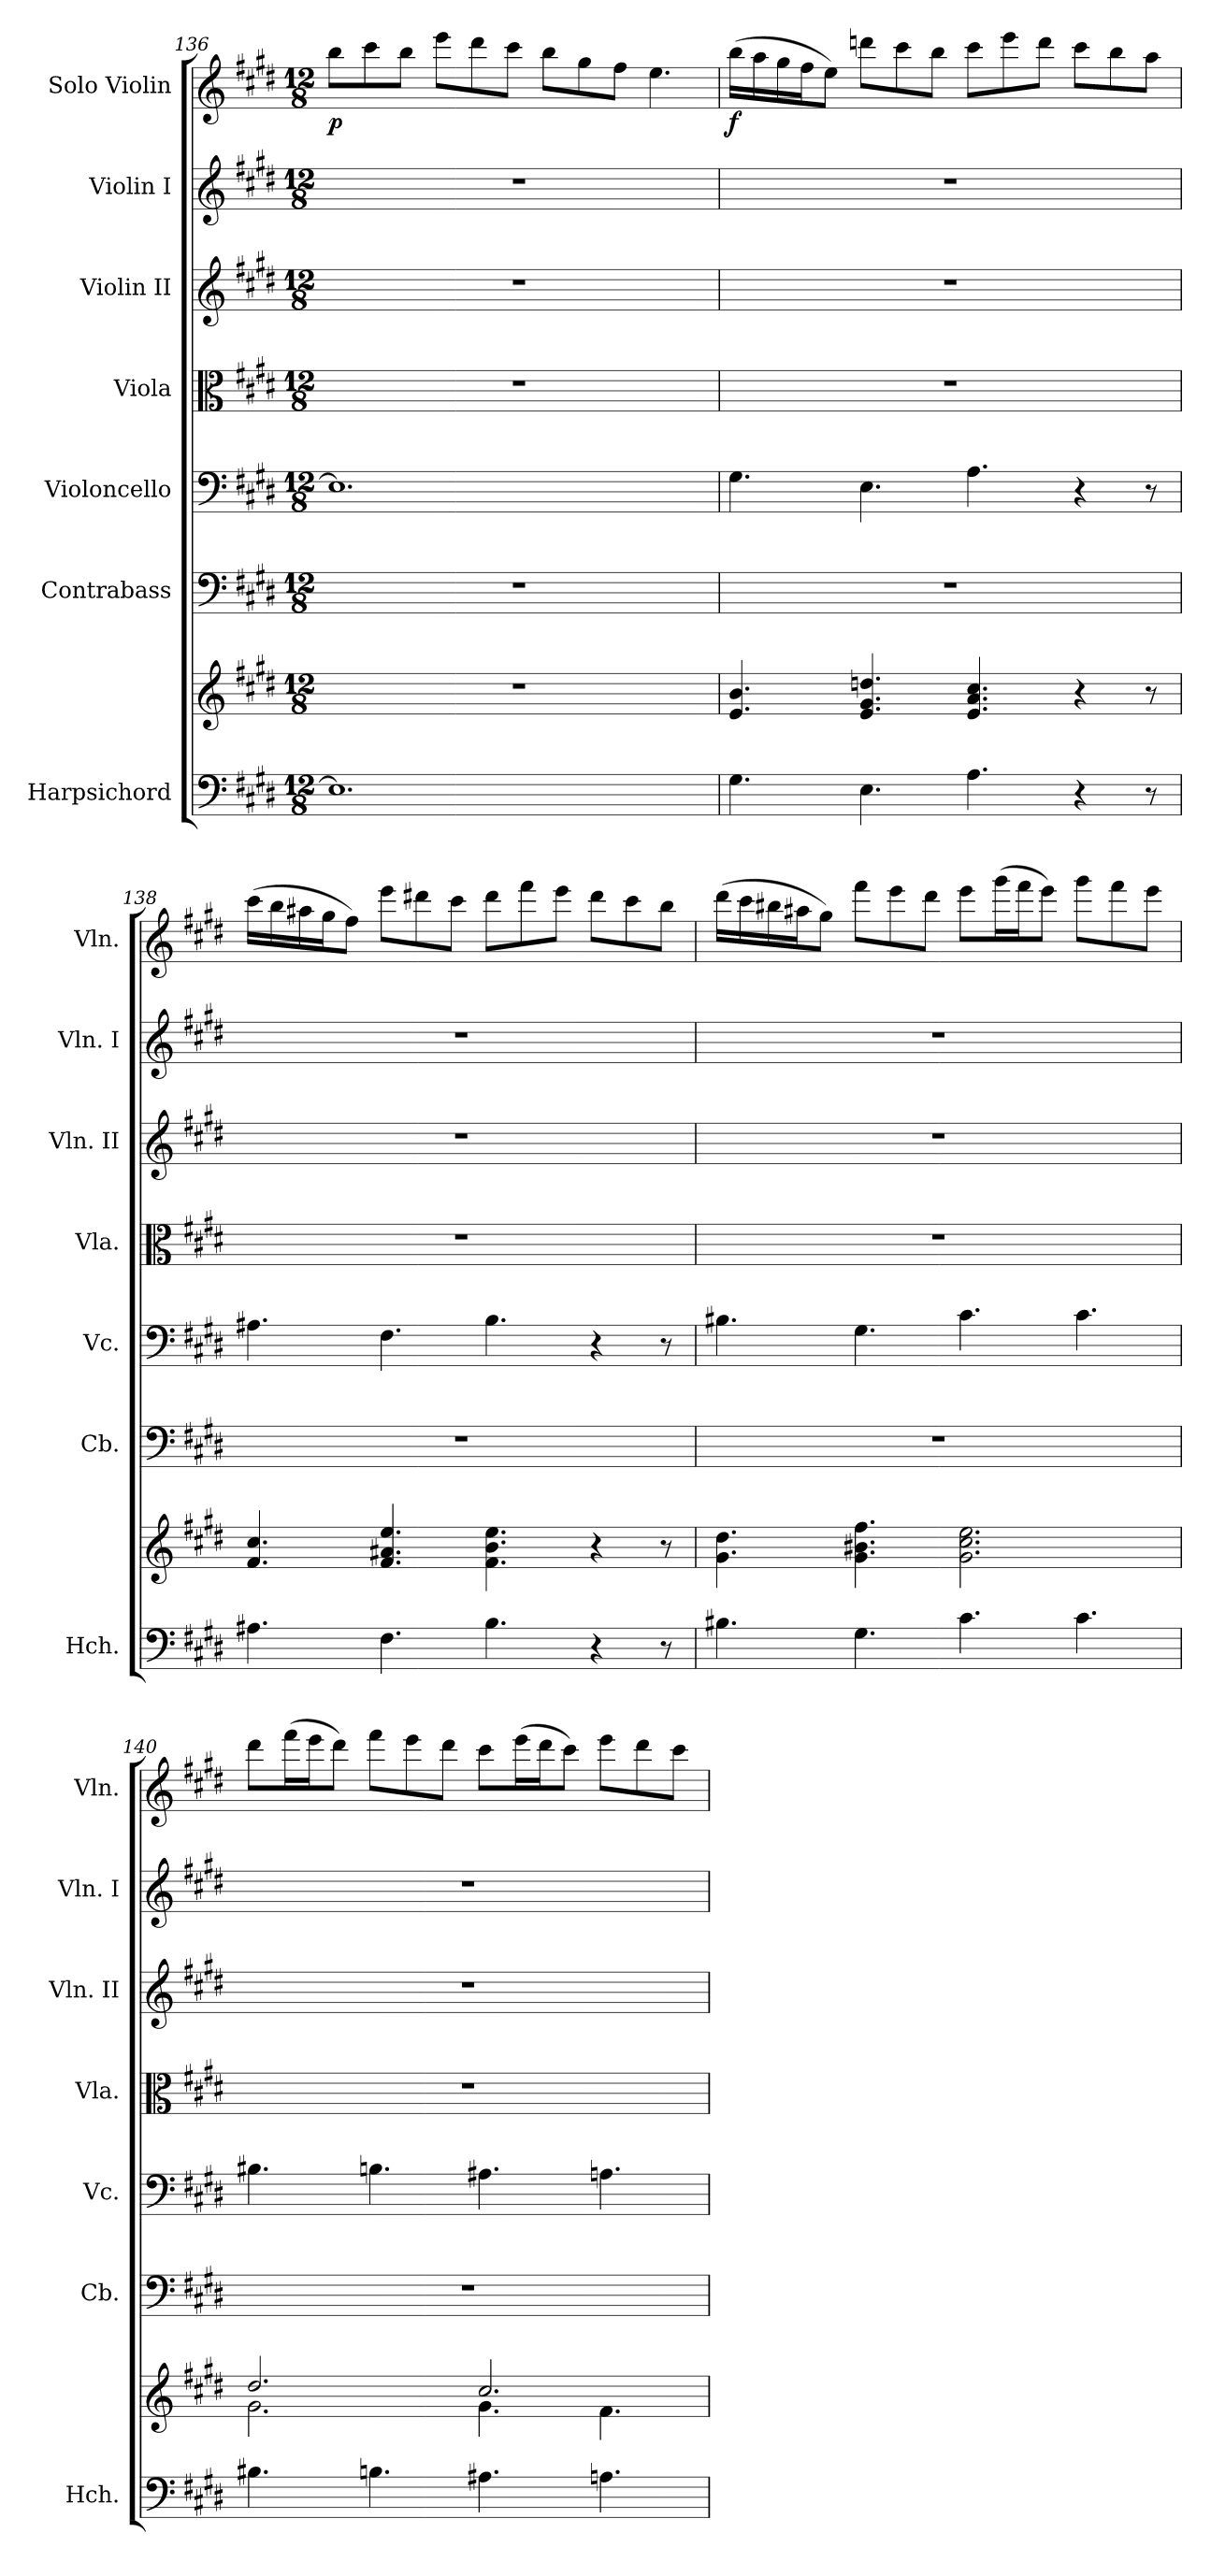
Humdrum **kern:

**kern	**kern	**kern	**kern	**kern	**kern	**kern	**kern	**dynam
*part7	*part7	*part6	*part5	*part4	*part3	*part2	*part1	*part1
*staff8	*staff7	*staff6	*staff5	*staff4	*staff3	*staff2	*staff1	*staff1
*I"Harpsichord	*	*I"Contrabass	*I"Violoncello	*I"Viola	*I"Violin II	*I"Violin I	*I"Solo Violin	*
*I'Hch.	*	*I'Cb.	*I'Vc.	*I'Vla.	*I'Vln. II	*I'Vln. I	*I'Vln.	*
*clefF4	*clefG2	*clefF4	*clefF4	*clefC3	*clefG2	*clefG2	*clefG2	*
*	*	*ITrd7c12	*	*	*	*	*	*
*k[f#c#g#d#]	*k[f#c#g#d#]	*k[f#c#g#d#]	*k[f#c#g#d#]	*k[f#c#g#d#]	*k[f#c#g#d#]	*k[f#c#g#d#]	*k[f#c#g#d#]	*
*M12/8	*M12/8	*M12/8	*M12/8	*M12/8	*M12/8	*M12/8	*M12/8	*
=136	=136	=136	=136	=136	=136	=136	=136	=136
!	!	!	!	!	!	!	!	!LO:DY:b
1.E]	1.r	1.r	1.E]	1.r	1.r	1.r	8bb\L	p
.	.	.	.	.	.	.	8ccc#\	.
.	.	.	.	.	.	.	8bb\J	.
.	.	.	.	.	.	.	8eee\L	.
.	.	.	.	.	.	.	8ddd#\	.
.	.	.	.	.	.	.	8ccc#\J	.
.	.	.	.	.	.	.	8bb\L	.
.	.	.	.	.	.	.	8gg#\	.
.	.	.	.	.	.	.	8ff#\J	.
.	.	.	.	.	.	.	4.ee\	.
!!LO:PB:g=z
=137	=137	=137	=137	=137	=137	=137	=137	=137
!	!	!	!	!	!	!	!	!LO:DY:b
4.G#\	4.e/ 4.b/	1.r	4.G#\	1.r	1.r	1.r	(>16bb\LL	f
.	.	.	.	.	.	.	16aa\	.
.	.	.	.	.	.	.	16gg#\	.
.	.	.	.	.	.	.	16ff#\J	.
.	.	.	.	.	.	.	8ee\J)	.
4.E\	4.e/ 4.g#/ 4.ddn/	.	4.E\	.	.	.	8dddn\L	.
.	.	.	.	.	.	.	8ccc#\	.
.	.	.	.	.	.	.	8bb\J	.
4.A\	4.e/ 4.a/ 4.cc#/	.	4.A\	.	.	.	8ccc#\L	.
.	.	.	.	.	.	.	8eee\	.
.	.	.	.	.	.	.	8ddd\J	.
4r	4r	.	4r	.	.	.	8ccc#\L	.
.	.	.	.	.	.	.	8bb\	.
8r	8r	.	8r	.	.	.	8aa\J	.
=138	=138	=138	=138	=138	=138	=138	=138	=138
4.A#X\	4.f#/ 4.cc#/	1.r	4.A#X\	1.r	1.r	1.r	(>16ccc#\LL	.
.	.	.	.	.	.	.	16bb\	.
.	.	.	.	.	.	.	16aa#X\	.
.	.	.	.	.	.	.	16gg#\J	.
.	.	.	.	.	.	.	8ff#\J)	.
4.F#\	4.f#/ 4.a#X/ 4.ee/	.	4.F#\	.	.	.	8eee\L	.
.	.	.	.	.	.	.	8ddd#X\	.
.	.	.	.	.	.	.	8ccc#\J	.
4.B\	4.f#\ 4.b\ 4.ee\	.	4.B\	.	.	.	8ddd#\L	.
.	.	.	.	.	.	.	8fff#\	.
.	.	.	.	.	.	.	8eee\J	.
4r	4r	.	4r	.	.	.	8ddd#\L	.
.	.	.	.	.	.	.	8ccc#\	.
8r	8r	.	8r	.	.	.	8bb\J	.
!!LO:PB:g=z
=139	=139	=139	=139	=139	=139	=139	=139	=139
4.B#X\	4.g#\ 4.dd#\	1.r	4.B#X\	1.r	1.r	1.r	(>16ddd#\LL	.
.	.	.	.	.	.	.	16ccc#\	.
.	.	.	.	.	.	.	16bb#X\	.
.	.	.	.	.	.	.	16aa#X\J	.
.	.	.	.	.	.	.	8gg#\J)	.
4.G#\	4.g#\ 4.b#X\ 4.ff#\	.	4.G#\	.	.	.	8fff#\L	.
.	.	.	.	.	.	.	8eee\	.
.	.	.	.	.	.	.	8ddd#\J	.
4.c#\	2.g#\ 2.cc#\ 2.ee\	.	4.c#\	.	.	.	8eee\L	.
.	.	.	.	.	.	.	(>16ggg#\L	.
.	.	.	.	.	.	.	16fff#\J	.
.	.	.	.	.	.	.	8eee\J)	.
4.c#\	.	.	4.c#\	.	.	.	8ggg#\L	.
.	.	.	.	.	.	.	8fff#\	.
.	.	.	.	.	.	.	8eee\J	.
!!LO:PB:g=z
=140	=140	=140	=140	=140	=140	=140	=140	=140
*	*^	*	*	*	*	*	*	*
4.B#X\	2.g#\	2.dd#/	1.r	4.B#X\	1.r	1.r	1.r	8ddd#\L	.
.	.	.	.	.	.	.	.	(>16fff#\L	.
.	.	.	.	.	.	.	.	16eee\J	.
.	.	.	.	.	.	.	.	8ddd#\J)	.
4.Bn\	.	.	.	4.Bn\	.	.	.	8fff#\L	.
.	.	.	.	.	.	.	.	8eee\	.
.	.	.	.	.	.	.	.	8ddd#\J	.
4.A#X\	4.g#\	2.cc#/	.	4.A#X\	.	.	.	8ccc#\L	.
.	.	.	.	.	.	.	.	(>16eee\L	.
.	.	.	.	.	.	.	.	16ddd#\J	.
.	.	.	.	.	.	.	.	8ccc#\J)	.
4.An\	4.f#\	.	.	4.An\	.	.	.	8eee\L	.
.	.	.	.	.	.	.	.	8ddd#\	.
.	.	.	.	.	.	.	.	8ccc#\J	.
*	*v	*v	*	*	*	*	*	*	*
=	=	=	=	=	=	=	=	=
*-	*-	*-	*-	*-	*-	*-	*-	*-
